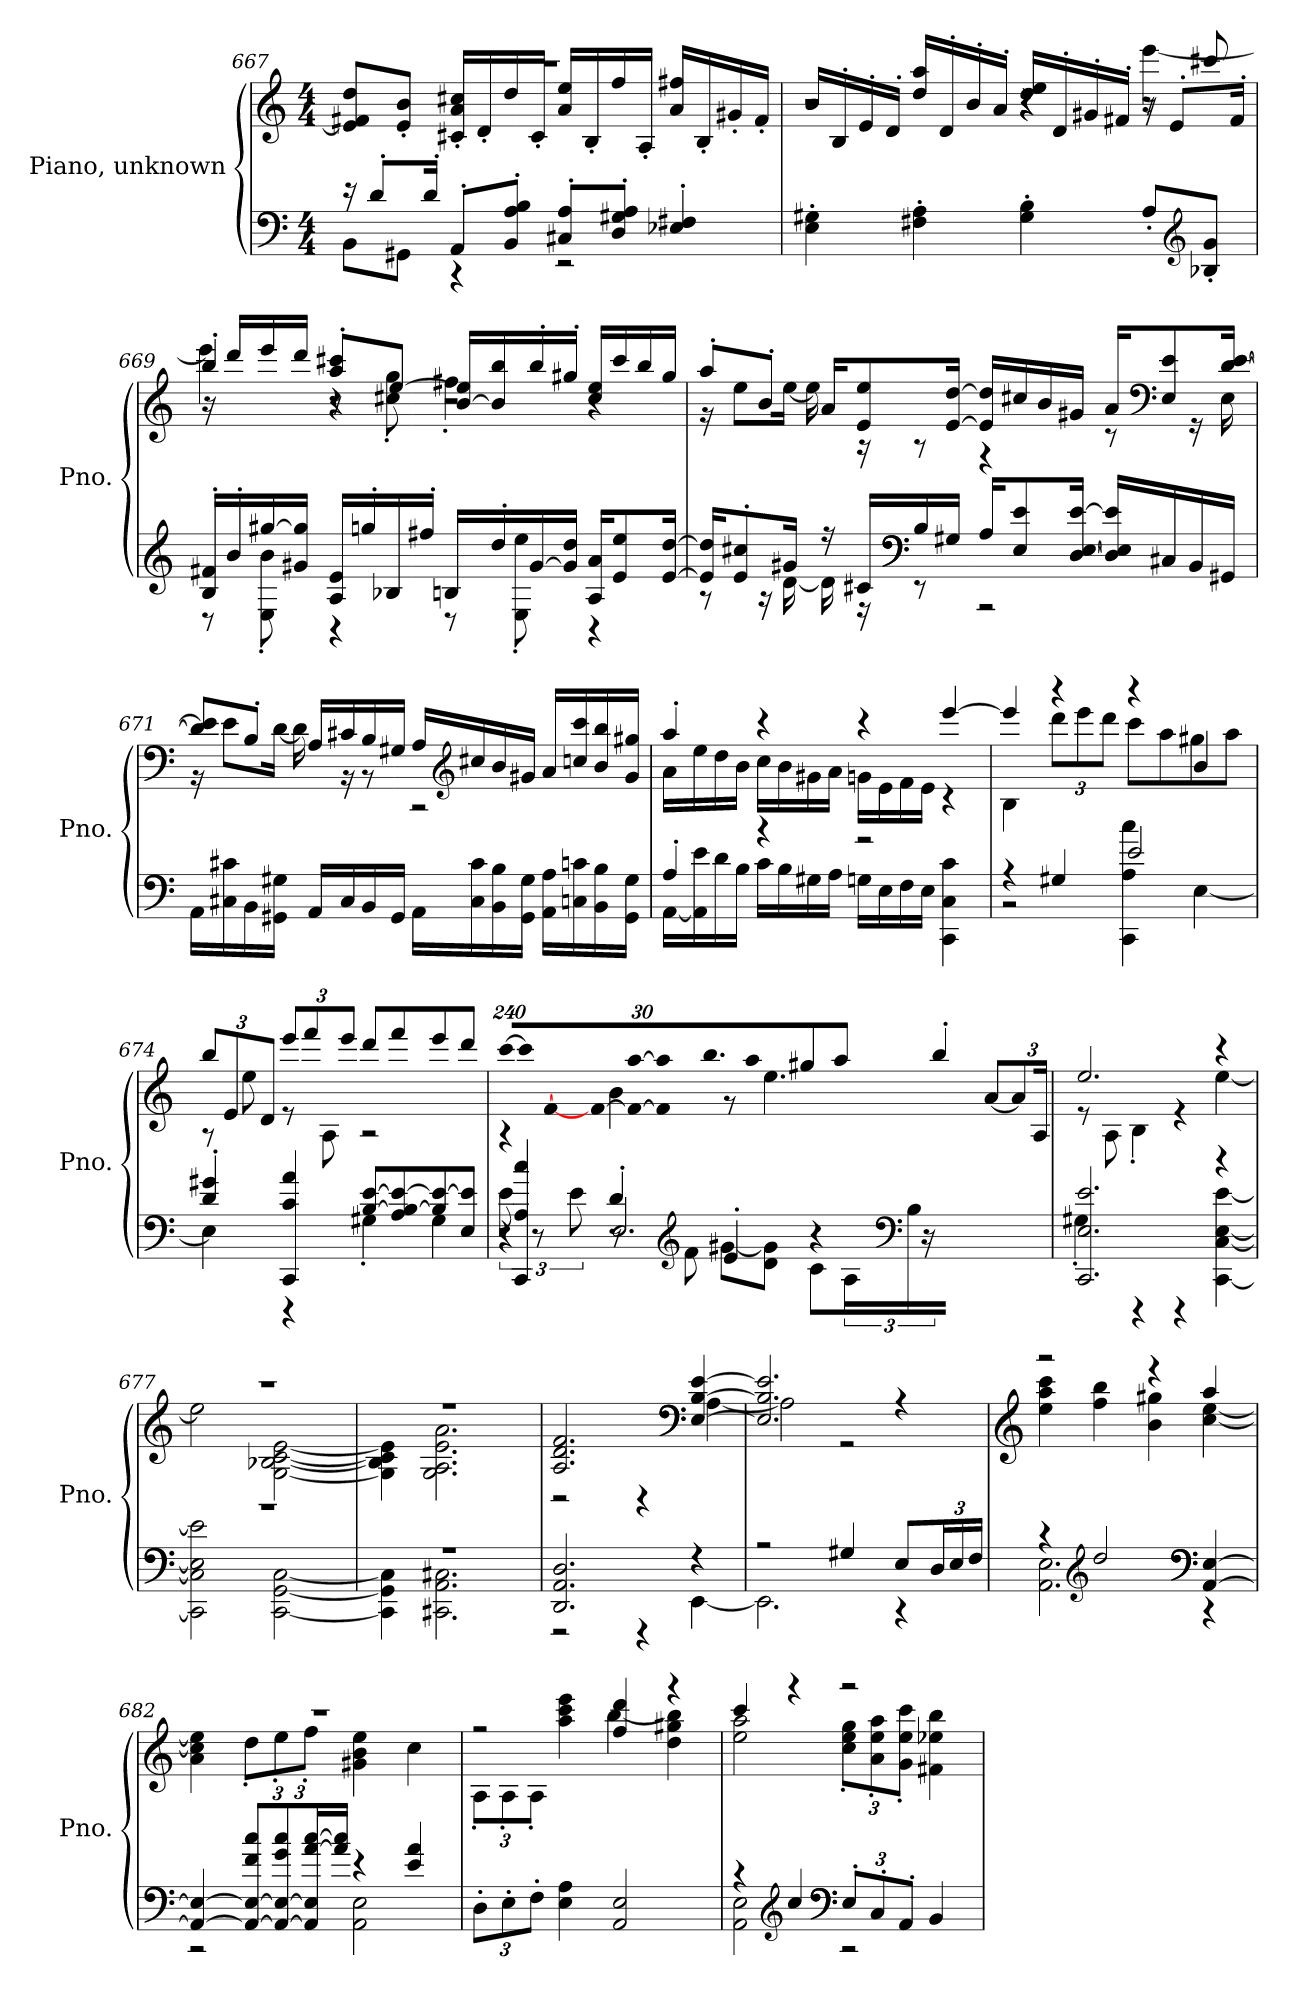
**kern	**kern
*part1	*part1
*staff2	*staff1
*I"Piano, unknown	*
*I'Pno.	*
*clefF4	*clefG2
*k[]	*k[]
*M4/4	*M4/4
=667	=667
*^	*^
16r	8BB\L	1r	8e/] 8f#X/ 8dd/L
8d'/L	.	.	.
.	8GG#X\J	.	8e/' 8b/'J
16d'/Jk	.	.	.
8AA'/L	4r	.	16c#X/' 16a/' 16cc#X/'LL
.	.	.	16d'/
8BB/' 8A/' 8B/'J	.	.	16dd/
.	.	.	16c#'/JJ
8C#X/' 8A/'L	2r	.	16a/ 16ee/LL
.	.	.	16B'/
8D/' 8G#X/' 8A/'J	.	.	16ff/
.	.	.	16A'/JJ
4E-X/' 4F#X/'	.	.	16a/ 16ff#X/LL
.	.	.	16B'/
.	.	.	16g#X'/
.	.	.	16f#'/JJ
*v	*v	*	*
!!LO:LB:g=z
=668	=668	=668
*	*	*^
4E\' 4G#X\'	2r	2r	16b/LL
.	.	.	16B'/
.	.	.	16e'/
.	.	.	16d'/JJ
4F#X\' 4A\'	.	.	16dd/ 16aa/LL
.	.	.	16d'/
.	.	.	16b'/
.	.	.	16a'/JJ
4G#\' 4B\'	4r	4r	16dd/ 16ee/LL
.	.	.	16d'/
.	.	.	16g#X'/
.	.	.	16f#X'/JJ
8A'/L	8r	[4eee\	16r
.	.	.	8e'/L
*clefG2	*	*	*
8B-X/' 8g/'J	8ccc#X/	.	.
.	.	.	16f#'/Jk
!!LO:LB:g=z	!!	!!
=669	=669	=669	=669
*^	*	*	*
16B/' 16f#X/'LL	8r	4bb'/	4eee\]	16r
16b'/	.	.	.	16ddd/LL
[16gg#X/	8E\' 8b\'	.	.	16eee/
16g#X/ 16gg#/]JJ	.	.	.	16ddd/JJ
16A/ 16e/LL	4r	4r	8r	8aa/' 8ccc#X/'L
16ggn'/	.	.	.	.
16B-X/	.	.	8cc#X\' 8gg\'	[8ee/J
16ff#X'/JJ	.	.	.	.
16Bn/LL	8r	2r	4ff#X'\	[16b/ 16ee/]LL
16dd'/	.	.	.	16b/] 16bb/
[16g#/	8E\' 8ee\'	.	.	16bb'/
16g#/] 16dd/JJ	.	.	.	16gg#X'/JJ
16A/ 16a/KL	4r	.	4r	16cc#/ 16ee/LL
8e/ 8ee/	.	.	.	16ccc#/
.	.	.	.	16bb/
[16e/ [16dd/Jk	.	.	.	16gg#/JJ
*	*	*	*v	*v
!!LO:LB:g=z
=670	=670	=670	=670
16e/] 16dd/]KL	8r	8aa'/L	16r
8e/' 8cc#X/'	.	.	8ee\L
.	16r	8b'/J	.
16g#X/Jk	[16d\	.	[16ee\Jk
16r	16d\]	16a/KL	16ee\]
16c#X/LL	16r	8e/ 8ee/	16r
*clefF4	*	*	*
16B/	8r	.	8r
16G#X/JJ	.	[16e/ [16dd/Jk	.
16A/KL	2r	16e/] 16dd/]LL	4r
8E/ 8e/	.	16cc#X/	.
.	.	16b/	.
[16D/ [16E/ [16e/Jk	.	16g#X/JJ	.
16D/] 16E/] 16e/]LL	.	16a/KL	8r
*	*	*clefF4	*
16C#X/	.	8E/ 8e/	.
16BB/	.	.	16r
16GG#X/JJ	.	[16d/ [16e/Jk	16E\
*v	*v	*	*
!!LO:LB:g=z	!!
=671	=671	=671
16AA\LL	8d/] 8e/]L	16r
16C#X\ 16c#X\	.	8e\L
16BB\	8B'/J	.
16GG#X\ 16G#X\JJ	.	[16d\Jk
16AA/LL	16A/LL	16d\]
16C#/	16c#X/	16r
16BB/	16B/	8r
16GG#/JJ	16G#X/JJ	.
16AA\LL	16A/LL	2r
*	*clefG2	*
16C#\ 16c#\	16cc#X/	.
16BB\ 16B\	16b/	.
16GG#\ 16G#\JJ	16g#X/JJ	.
16AA\ 16A\LL	16a/LL	.
16Cn\ 16cn\	16ccn/ 16ccc/	.
16BB\ 16B\	16b/ 16bb/	.
16GG#\ 16G#\JJ	16g#/ 16gg#X/JJ	.
=672	=672	=672
*^	*	*
4A'/	[16AA\LL	4aa'/	16a\LL
.	16AA\] 16e\	.	16ee\
.	16d\	.	16dd\
.	16B\JJ	.	16b\JJ
4r	16c\LL	4r	16cc\LL
.	16B\	.	16b\
.	16G#X\	.	16g#X\
.	16A\JJ	.	16a\JJ
2r	16Gn\LL	4r	16gn\LL
.	16E\	.	16e\
.	16F\	.	16f\
.	16E\JJ	.	16e\JJ
.	4CC\ 4C\ 4c\	[4eee/	4r
!!LO:LB:g=z	!!
=673	=673	=673	=673
4r	2r	4eee/]	4B\
*	*	*	*Xbrackettup
4G#X/	.	4r	12ddd\L
.	.	.	12eee\
.	.	.	12ddd\J
2e/	4CC\ 4A\ 4cc\	4r	8ccc\L
.	.	.	8aa\
.	[4E\	4b/	8gg#X\
.	.	.	8aa\J
=674	=674	=674	=674
4d/' 4g#X/'	4E\]	12bb/L	8r
.	.	12e/	.
.	.	.	8ee\
.	.	12d/J	.
4CC/ 4c/ 4a/	4r	12eee/L	8r
.	.	12fff/	.
.	.	.	8A\
.	.	12eee/J	.
[8B/ [8e/L	4G#X'\	8ddd/L	2r
8A/ 8B/_ 8e/_	.	8fff/	.
8B/] 8e/_	4G#\	8eee/	.
8E/ 8e/]J	.	8ddd/J	.
!!LO:PB:g=z	!!
=675	=675	=675	=675
*	*^	*	*
!	!	!	!LO:N:vis=16	!
4r	12e\	4CC/ 4A/ 4cc/	[1920%137ccc/LL	4r
!	!	!	!LO:N:vis=64	!
.	.	.	960%17ccc/LL]	.
.	12r	.	.	.
!	!	!	!LO:N:vis=64	!
.	.	.	[960%17f/	.
.	.	.	1920ryy	.
!	!	!	!LO:N:vis=64	!
.	.	.	960%17f/_	.
!	!	!	!LO:N:vis=64	!
.	.	.	960%17f/_ [960%17aa/	.
!	!	!	!LO:N:vis=64	!
.	.	.	960%17f/] 960%17aa/]J	.
.	.	.	1920ryy	.
!	!	!	!LO:N:vis=32.	!
.	.	.	1920%103bb/	.
.	12e\	.	.	.
!	!	!	!LO:N:vis=32	!
.	.	.	640%23aa/JJ	.
4d'/	8r	2.E/	.	4b\
.	.	.	8gg#X/	.
*clefG2	*	*	*	*
.	8f\	.	.	.
.	.	.	8aa/J	.
4e'/	[8g#X\L	.	.	8r
.	.	.	4bb'/	.
.	8d\ 8g#\]J	.	.	4.ee\
4r	8c\L	.	.	.
.	.	.	[8a/L	.
.	24A\L	.	.	.
.	.	.	12a/]	.
*clefF4	*	*	*	*
.	24B\JJ	.	.	.
.	24r	.	.	.
.	.	.	24A/Jk	.
1920ryy	1920ryy	1920ryy	.	1920ryy
*	*v	*v	*	*
=676	=676	=676	=676
2.CC/ 2.E/ 2.e/	4G#X'\	2.ee/	8r
.	.	.	8A\
.	4r	.	4B'\
.	4r	.	4r
4r	[4CC\ [4C\ [4E\ [4e\	4r	[4ee\
=677	=677	=677	=677
1r	2CC\] 2C\] 2E\] 2e\]	1r	2ee\]
.	[2CC\ [2GG\ [2C\	.	[2G\ [2B-X\ [2c\ [2e\
=678	=678	=678	=678
1r	4CC\] 4GG\] 4C\]	1r	4G\] 4B-\] 4c\] 4e\]
.	2.CC#X\ 2.AA\ 2.C#X\	.	2.G\ 2.A\ 2.e\ 2.a\
!!LO:LB:g=z	!!
=679	=679	=679	=679
2.DD/ 2.AA/ 2.D/	2r	2.A/ 2.d/ 2.f/	2r
.	4r	.	4r
*	*	*clefF4	*
4r	[4EE\	[4E/ [4B/ [4e/	[4A\
=680	=680	=680	=680
2r	2.EE\]	2.E/] 2.B/] 2.e/]	2A\]
4G#X/	.	.	2r
8E/L	4r	4r	.
*Xbrackettup	*	*	*
24D/L	.	.	.
24E/	.	.	.
24F/JJ	.	.	.
=681	=681	=681	=681
*	*	*clefG2	*
4r	2.AA\ 2.E\	2r	4ee\ 4aa\ 4ccc\
*clefG2	*	*	*
2dd/	.	.	4ff\ 4bb\
.	.	4r	4b\ 4gg#X\
*clefF4	*	*	*
[4AA/ [4E/	4r	4aa/	[4cc\ [4ee\
=682	=682	=682	=682
4AA/_ 4E/_	2r	1r	4a\ 4cc\] 4ee\]
12AA/_ 12E/_ 12f/ 12cc/L	.	.	12dd'\L
12AA/_ 12E/_ 12g/ 12cc/	.	.	12ee'\
24AA/] 24E/] [24a/ [24cc/L	.	.	12ff'\J
24a/] 24cc/]JJ	.	.	.
4r	2AA\ 2E\	.	4g#X\ 4b\ 4ee\
4e/ 4a/	.	.	4cc\
*v	*v	*	*
=683	=683	=683
12D'\L	2r	12A'\L
12E'\	.	12A'\
12F'\J	.	12A'\J
4E\ 4A\	.	4aa\ 4ccc\ 4eee\
2AA/ 2E/	4ff/ 4ddd/	[4bb\
.	4r	4dd\ 4gg#X\ 4bb\]
!!LO:LB:g=z	!!
=684	=684	=684
*^	*	*
4r	2AA\ 2E\	4ccc/	2ee\ 2aa\
*clefG2	*	*	*
4cc/	.	4r	.
*clefF4	*	*	*
12E'/L	2r	2r	12cc\' 12ee\' 12gg\'L
12C'/	.	.	12a\' 12ee\' 12aa\'
12AA'/J	.	.	12g\' 12ee\' 12ccc\'J
4BB/	.	.	4f#X\ 4ee-X\ 4bb\
*v	*v	*	*
*	*v	*v
=	=
*-	*-
